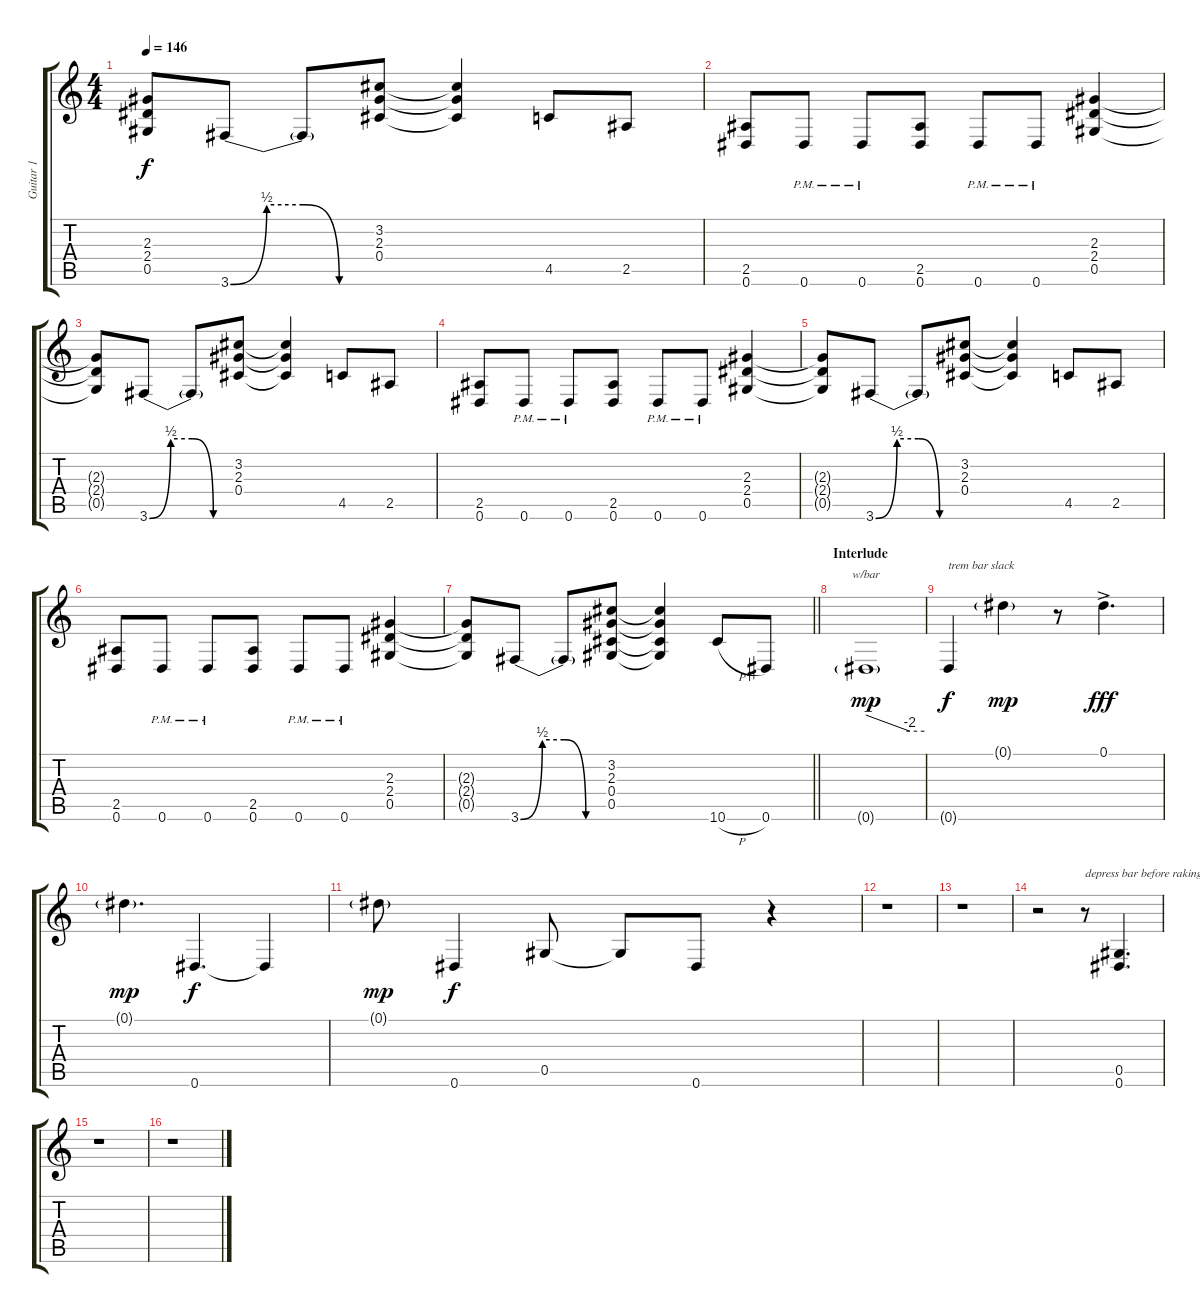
\track ("Guitar 1" "Guitar 1") {instrument overdrivenguitar}
\staff {score tabs}
\tuning (Eb4 Bb3 Gb3 Db3 Ab2 Eb2) {hide}
\ts (4 4)
\tempo 146
\clef g2
\ks c
(2.3{t} 2.4{t} 0.5{t}).8{dy f} 3.6{be (custom 0 0 15 2 30 2 45 0 60 0)}.8 3.6{t}.8 (3.2 2.3 0.4).8 (3.2{t} 2.3{t} 0.4{t}).4 4.5.8 2.5.8 |
(2.5 0.6).8 0.6{pm}.8 0.6{pm}.8 (2.5 0.6).8 0.6{pm}.8 0.6{pm}.8 (2.3 2.4 0.5).4 |
(2.3{t} 2.4{t} 0.5{t}).8 3.6{be (custom 0 0 15 2 30 2 45 0 60 0)}.8 3.6{t}.8 (3.2 2.3 0.4).8 (3.2{t} 2.3{t} 0.4{t}).4 4.5.8 2.5.8 |
(2.5 0.6).8 0.6{pm}.8 0.6{pm}.8 (2.5 0.6).8 0.6{pm}.8 0.6{pm}.8 (2.3 2.4 0.5).4 |
(2.3{t} 2.4{t} 0.5{t}).8 3.6{be (custom 0 0 15 2 30 2 45 0 60 0)}.8 3.6{t}.8 (3.2 2.3 0.4).8 (3.2{t} 2.3{t} 0.4{t}).4 4.5.8 2.5.8 |
(2.5 0.6).8 0.6{pm}.8 0.6{pm}.8 (2.5 0.6).8 0.6{pm}.8 0.6{pm}.8 (2.3 2.4 0.5).4 |
\barLineRight lightlight
(2.3{t} 2.4{t} 0.5{t}).8 3.6{be (custom 0 0 15 2 30 2 45 0 60 0)}.8 3.6{t}.8 (3.2 2.3 0.4 0.5).8 (3.2{t} 2.3{t} 0.4{t} 0.5{t}).4 10.6{h}.8 0.6.8 |
\section ("" "Interlude")
0.6{g}.1{tbe (custom default 0 0 45 -8 60 -8) dy mp} |
0.6{t}.4{txt "trem bar slack" dy f} 0.1{g}.4{dy mp} r.8 0.1{ac}.4{d dy fff} |
0.1{g}.4{d dy mp} 0.6.4{d dy f} 0.6{t}.4 |
0.1{g}.8{dy mp} 0.6.4{dy f} 0.5.8 0.5{t}.8 0.6.8 r.4 |
r.1 |
r.1 |
r.2 r.8{txt "depress bar before raking strings w LH"} (0.5 0.6).4{d} |
r.1 |
r.1
